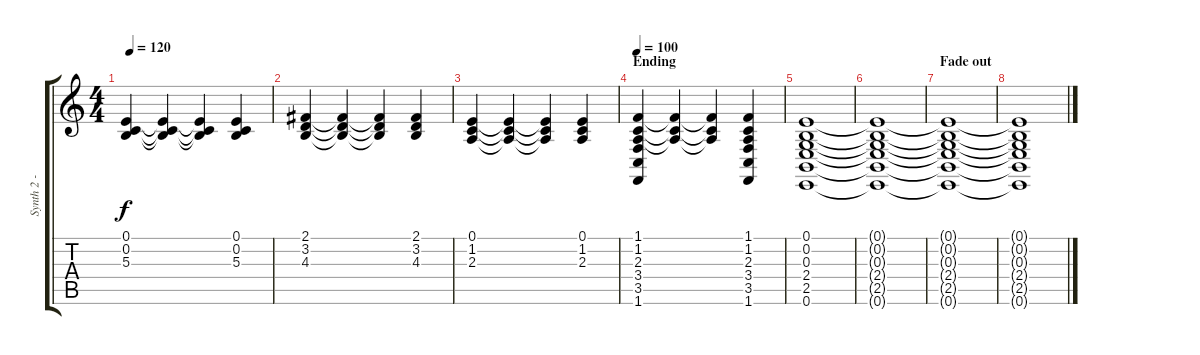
\track ("Synth 2 - echoes" "Synth 2 - ") {instrument fx7echoes}
\staff {score tabs}
\tuning (E4 B3 G3 D3 A2 E2) {hide}
\ts (4 4)
\tempo 120
\clef g2
\ks c
(0.1 0.2 5.3).4{dy f} (0.1{t} 0.2{t} 5.3{t}).4 (0.1{t} 0.2{t} 5.3{t}).4 (0.1 0.2 5.3).4 |
(2.1 3.2 4.3).4 (2.1{t} 3.2{t} 4.3{t}).4 (2.1{t} 3.2{t} 4.3{t}).4 (2.1 3.2 4.3).4 |
(0.1 1.2 2.3).4 (0.1{t} 1.2{t} 2.3{t}).4 (0.1{t} 1.2{t} 2.3{t}).4 (0.1 1.2 2.3).4 |
\section ("" "Ending")
\tempo 100
(1.1 1.2 2.3 3.4 3.5 1.6).4 (1.1{t} 1.2{t} 2.3{t}).4 (1.1{t} 1.2{t} 2.3{t}).4 (1.1 1.2 2.3 3.4 3.5 1.6).4 |
(0.1 0.2 0.3 2.4 2.5 0.6).1 |
(0.1{t} 0.2{t} 0.3{t} 2.4{t} 2.5{t} 0.6{t}).1 |
\section ("" "Fade out")
(0.1{t} 0.2{t} 0.3{t} 2.4{t} 2.5{t} 0.6{t}).1 |
(0.1{t} 0.2{t} 0.3{t} 2.4{t} 2.5{t} 0.6{t}).1
